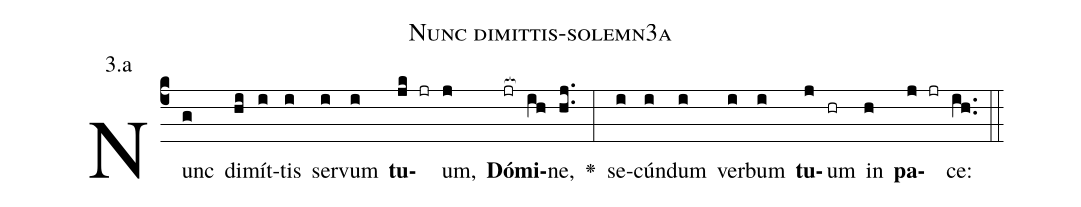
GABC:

name: Nunc dimittis-solemn3a;
annotation: 3.a;
%%
(c4)Nunc(g) di(hi)mít(i)tis(i) ser(i)vum(i) <b>tu</b>(jk jr)um,(j) <b>Dó</b>(jr[ocb:1{])<b>mi</b>(ih[ocb:0}])ne,(hj..) <v>\greheightstar</v>(:) se(i)cún(i)dum(i) ver(i)bum(i) <b>tu</b>(j)um(hr) in(h) <b>pa</b>(j jr)ce:(ih..) (::)


%E(i) u(i) o(j) u(h) a(j) e.(ih..) (::)
